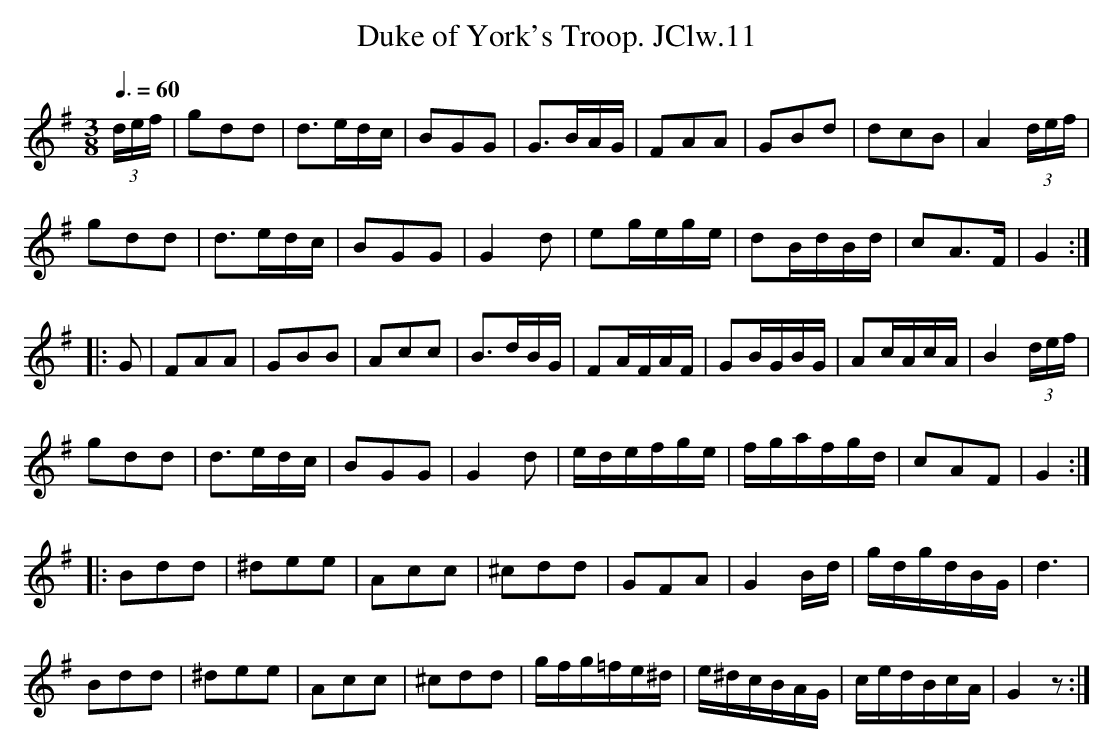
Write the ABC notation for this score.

X:1
T:Duke of York's Troop. JClw.11
M:3/8
L:1/8
Q:3/8=60
K:G
(3d/e/f/|gdd|d>ed/c/|BGG|G>BA/G/|FAA|GBd|dcB|A2 (3d/e/f/|
gdd|d>ed/c/|BGG|G2 d|eg/e/g/e/|dB/d/B/d/|cA>F|G2:|
|:G|FAA|GBB|Acc|B>dB/G/|FA/F/A/F/|GB/G/B/G/|Ac/A/c/A/|B2(3d/e/f/|
gdd|d>ed/c/|BGG|G2 d|e/d/e/f/g/e/|f/g/a/f/g/d/|cAF|G2:|
|:Bdd|^dee|Acc|^cdd|GFA|G2B/d/|g/d/g/d/B/G/|d3|
Bdd|^dee|Acc|^cdd|g/f/g/=f/e/^d/|e/^d/c/B/A/G/|c/e/d/B/c/A/|G2z:|
